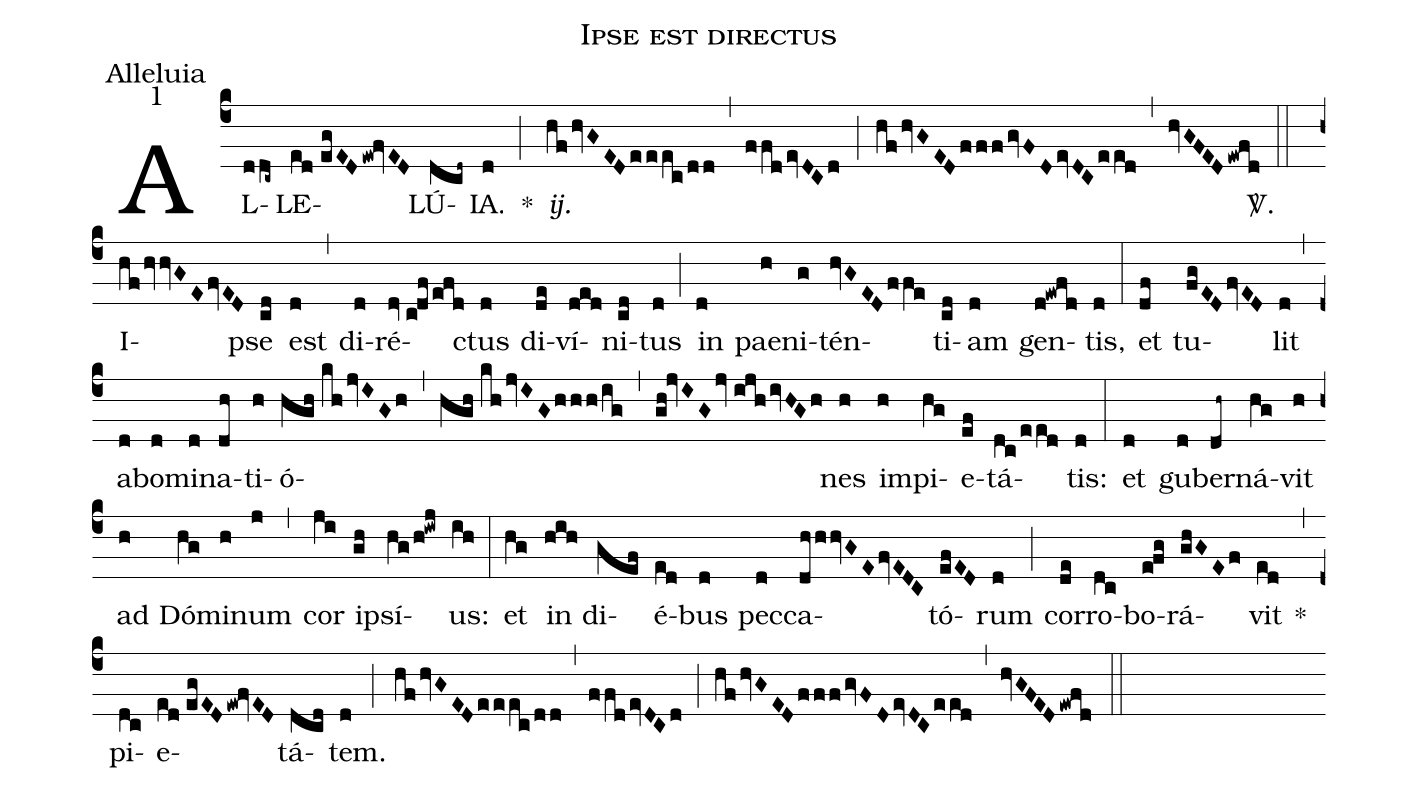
name:Ipse est directus;
office-part:Alleluia;
mode:1;
%%
(c4) AL(ddc~)LE(ed//egEDew!fvED)LÚ(dcd~)IA.(d) *(;) <i>ij.</i>(hfhvGED/eeec/dd) (,) (ffdevDCd) (;) (hfhvGED/fffgvFD/evDC/eed) (,) (hvGFED/ewfd) <sp>V/</sp>.(::) I(hfhvvGEfvED)pse(cd) est(d) (,) di(d)ré(dv//c!df/efd)ctus(d) di(de)ví(ded)ni(cd)tus(d) (;) in(d) pae(h)ni(g)tén(hvGEDffe)ti(cd)am(d) gen(d!ewfd)tis,(d) (:) et(df) tu(fgEDfvED)lit(d) (,) a(d)bo(d)mi(d)na(dh)ti(h)ó(hgh//khjvIGh,hgh//khjvIGhhh/ig,gh!jvIGjv//ijhivHGh)nes(h) im(h)pi(hg)e(ef)tá(dc/eed)tis:(d) (:) et(d) gu(d)ber(dh~)ná(hg)vit(h) ad(h) Dó(hg)mi(h)num(j) (,) cor(ji) i(gh)psí(hg/h!iwj)us:(ih) (:) et(hg) in(hih) di(gef)é(ed)bus(d) pec(d)ca(dhhhvGEfvEDC)tó(efED)rum(d) (;) cor(de)ro(dc)bo(e!fg)rá(ghGEf)vit(ed) *(,) pi(dc)e(ed//egEDew!fvED)tá(dcd)tem.(d) (;) (hf/hvGEDeeec/dd) (,) (ffdevDCd) (;) (hfhvGEDfffgvFDevDCeed) (,) (hvGFEDewfd) (::)
